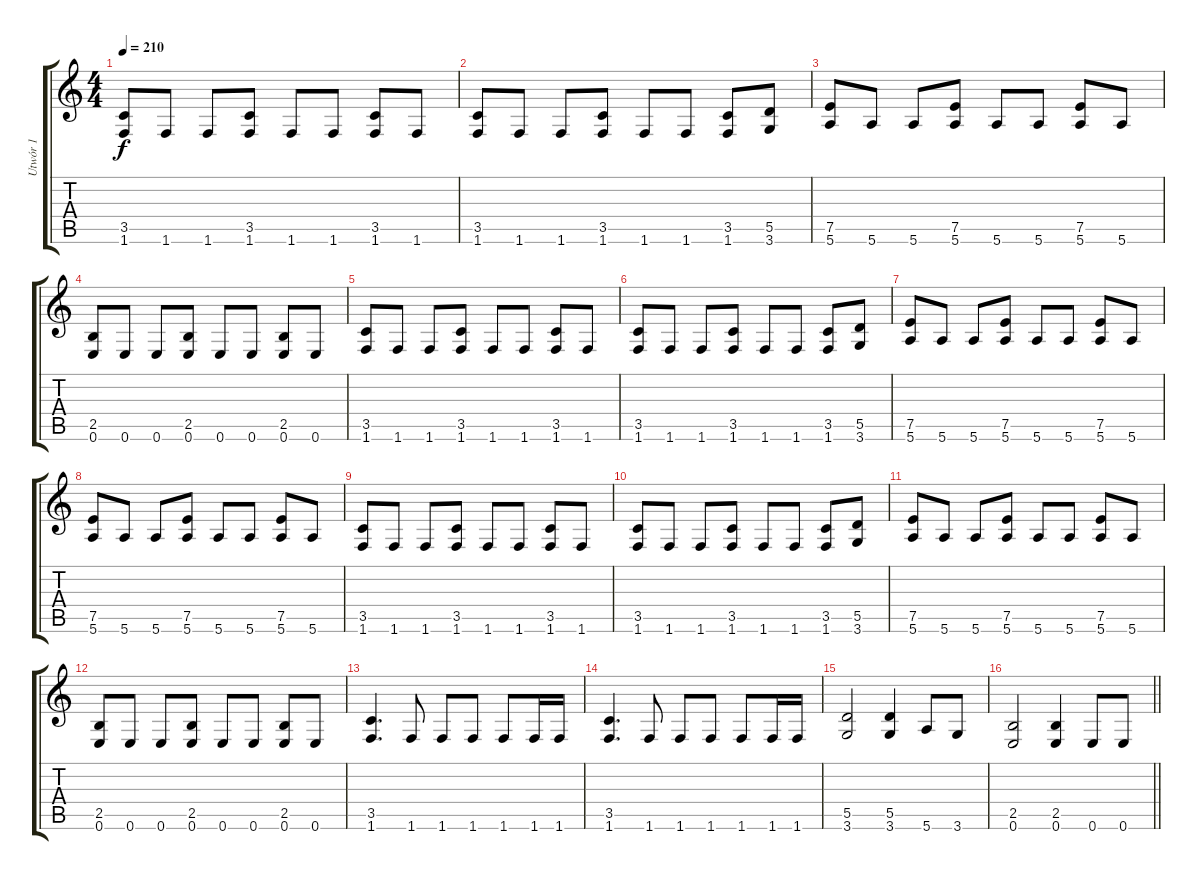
\track ("Utwór 1" "Utwór 1") {instrument overdrivenguitar}
\staff {score tabs}
\tuning (E4 B3 G3 D3 A2 E2) {hide}
\ts (4 4)
\tempo 210
\clef g2
\ks c
(3.5 1.6).8{dy f} 1.6.8 1.6.8 (3.5 1.6).8 1.6.8 1.6.8 (3.5 1.6).8 1.6.8 |
(3.5 1.6).8 1.6.8 1.6.8 (3.5 1.6).8 1.6.8 1.6.8 (3.5 1.6).8 (5.5 3.6).8 |
(7.5 5.6).8 5.6.8 5.6.8 (7.5 5.6).8 5.6.8 5.6.8 (7.5 5.6).8 5.6.8 |
(2.5 0.6).8 0.6.8 0.6.8 (2.5 0.6).8 0.6.8 0.6.8 (2.5 0.6).8 0.6.8 |
(3.5 1.6).8 1.6.8 1.6.8 (3.5 1.6).8 1.6.8 1.6.8 (3.5 1.6).8 1.6.8 |
(3.5 1.6).8 1.6.8 1.6.8 (3.5 1.6).8 1.6.8 1.6.8 (3.5 1.6).8 (5.5 3.6).8 |
(7.5 5.6).8 5.6.8 5.6.8 (7.5 5.6).8 5.6.8 5.6.8 (7.5 5.6).8 5.6.8 |
(7.5 5.6).8 5.6.8 5.6.8 (7.5 5.6).8 5.6.8 5.6.8 (7.5 5.6).8 5.6.8 |
(3.5 1.6).8 1.6.8 1.6.8 (3.5 1.6).8 1.6.8 1.6.8 (3.5 1.6).8 1.6.8 |
(3.5 1.6).8 1.6.8 1.6.8 (3.5 1.6).8 1.6.8 1.6.8 (3.5 1.6).8 (5.5 3.6).8 |
(7.5 5.6).8 5.6.8 5.6.8 (7.5 5.6).8 5.6.8 5.6.8 (7.5 5.6).8 5.6.8 |
(2.5 0.6).8 0.6.8 0.6.8 (2.5 0.6).8 0.6.8 0.6.8 (2.5 0.6).8 0.6.8 |
(3.5 1.6).4{d} 1.6.8 1.6.8 1.6.8 1.6.8 1.6.16 1.6.16 |
(3.5 1.6).4{d} 1.6.8 1.6.8 1.6.8 1.6.8 1.6.16 1.6.16 |
(5.5 3.6).2 (5.5 3.6).4 5.6.8 3.6.8 |
\barLineRight lightlight
(2.5 0.6).2 (2.5 0.6).4 0.6.8 0.6.8
